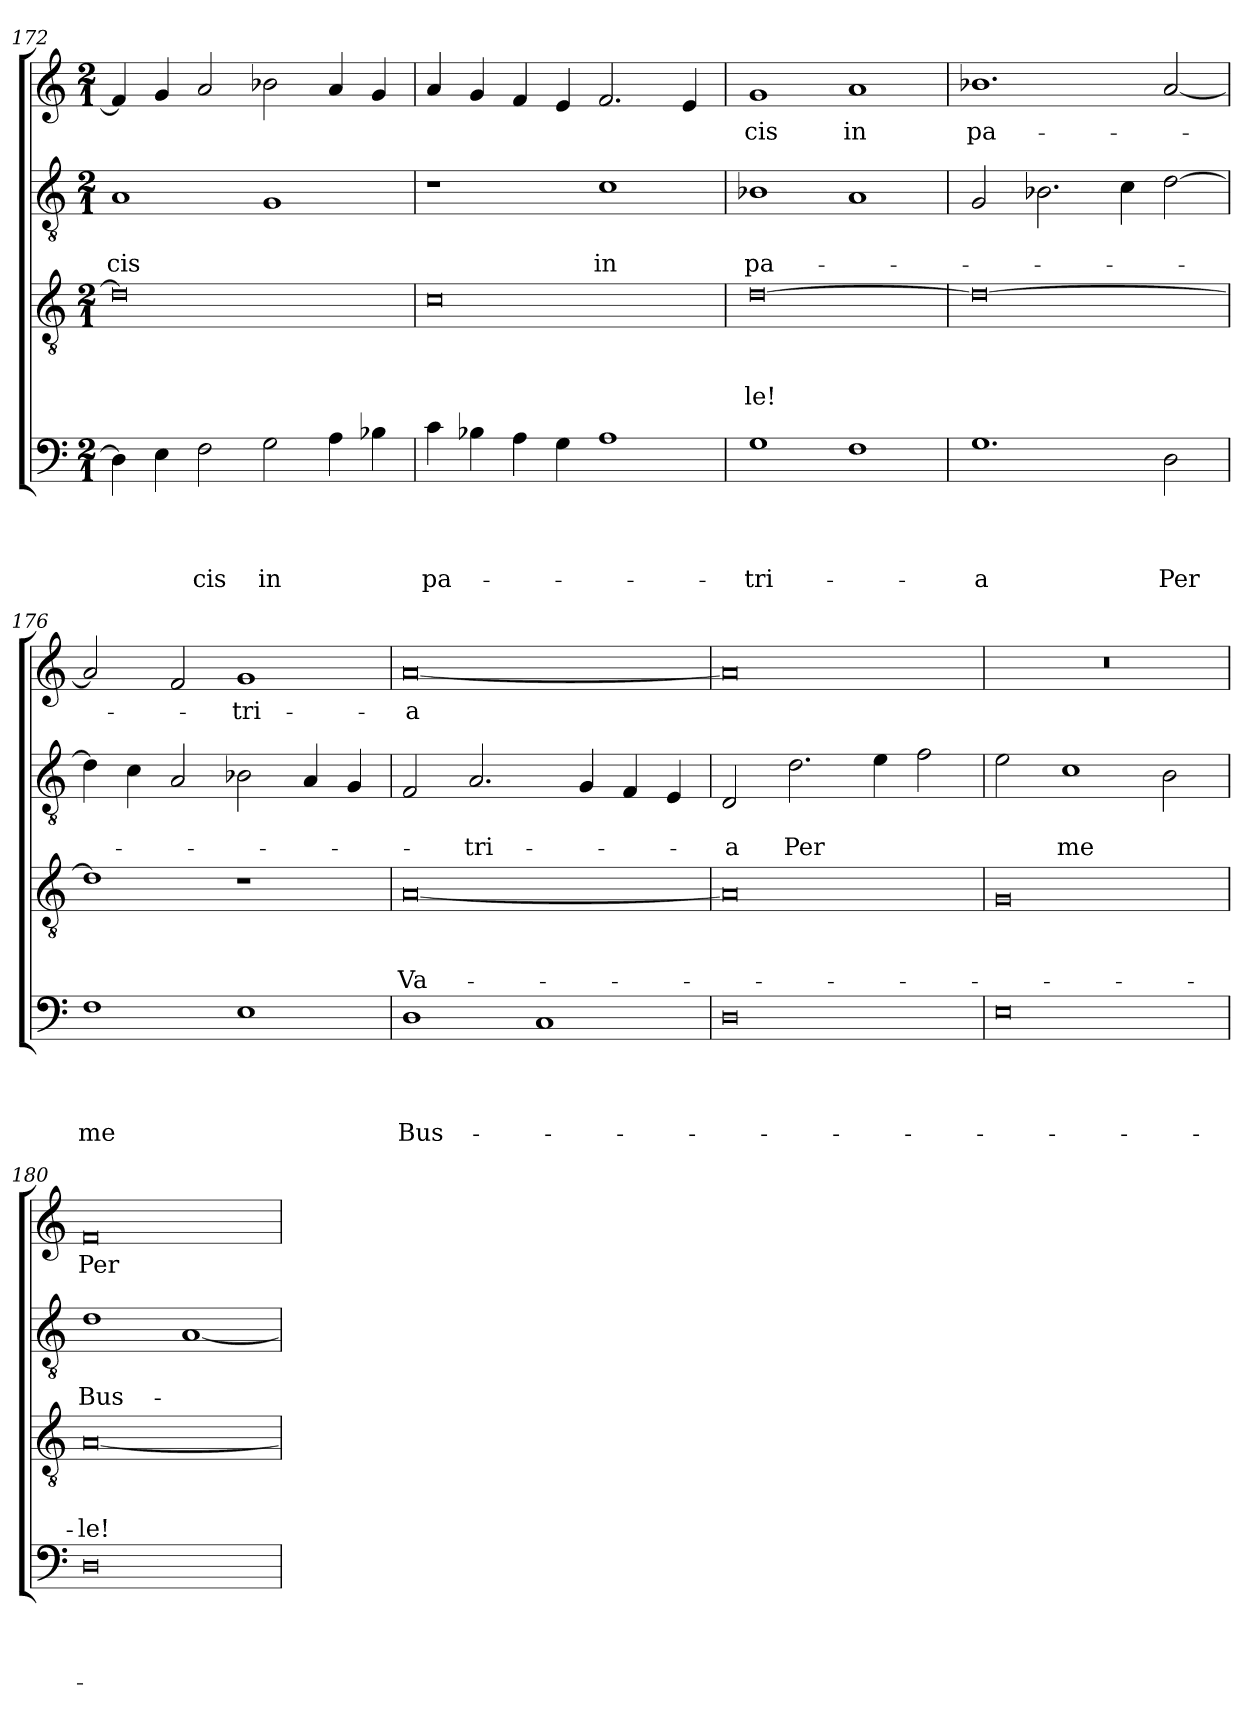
**kern	**text	**text	**text	**text	**kern	**text	**text	**text	**kern	**text	**text	**kern	**text
*part4	*part4	*part4	*part4	*part4	*part3	*part3	*part3	*part3	*part2	*part2	*part2	*part1	*part1
*staff4	*staff4	*staff4	*staff4	*staff4	*staff3	*staff3	*staff3	*staff3	*staff2	*staff2	*staff2	*staff1	*staff1
*clefF4	*	*	*	*	*clefGv2	*	*	*	*clefGv2	*	*	*clefG2	*
*k[]	*	*	*	*	*k[]	*	*	*	*k[]	*	*	*k[]	*
*C:	*	*	*	*	*C:	*	*	*	*C:	*	*	*C:	*
*M2/1	*	*	*	*	*M2/1	*	*	*	*M2/1	*	*	*M2/1	*
=172	=172	=172	=172	=172	=172	=172	=172	=172	=172	=172	=172	=172	=172
!	!	!	!	!	!	!	!	!	!	!	!LO:LY:b	!	!
4D\]	.	.	.	.	0d]	.	.	.	1A	.	-cis	4f/]	.
4E\	.	.	.	.	.	.	.	.	.	.	.	4g/	.
!	!	!	!	!LO:LY:b	!	!	!	!	!	!	!	!	!
2F\	.	.	.	-cis	.	.	.	.	.	.	.	2a/	.
!	!	!	!	!LO:LY:b	!	!	!	!	!	!	!	!	!
2G\	.	.	.	in	.	.	.	.	1G	.	.	2b-\	.
4A\	.	.	.	.	.	.	.	.	.	.	.	4a/	.
4B-\	.	.	.	.	.	.	.	.	.	.	.	4g/	.
!!LO:LB:g=z
=173	=173	=173	=173	=173	=173	=173	=173	=173	=173	=173	=173	=173	=173
!	!	!	!	!LO:LY:b	!	!	!	!	!	!	!	!	!
4c\	.	.	.	pa-	0c	.	.	.	1r	.	.	4a/	.
4B-\	.	.	.	.	.	.	.	.	.	.	.	4g/	.
4A\	.	.	.	.	.	.	.	.	.	.	.	4f/	.
4G\	.	.	.	.	.	.	.	.	.	.	.	4e/	.
!	!	!	!	!	!	!	!	!	!	!	!LO:LY:b	!	!
1A	.	.	.	.	.	.	.	.	1c	.	in	2.f/	.
.	.	.	.	.	.	.	.	.	.	.	.	4e/	.
=174	=174	=174	=174	=174	=174	=174	=174	=174	=174	=174	=174	=174	=174
!	!	!	!	!LO:LY:b	!	!	!	!LO:LY:b	!	!	!LO:LY:b	!	!LO:LY:b
1G	.	.	.	-tri-	[0d	.	.	-le!	1B-	.	pa-	1g	-cis
!	!	!	!	!	!	!	!	!	!	!	!	!	!LO:LY:b
1F	.	.	.	.	.	.	.	.	1A	.	.	1a	in
=175	=175	=175	=175	=175	=175	=175	=175	=175	=175	=175	=175	=175	=175
!	!	!	!	!LO:LY:b	!	!	!	!	!	!	!	!	!LO:LY:b
1.G	.	.	.	-a	0d_	.	.	.	2G/	.	.	1.b-	pa-
.	.	.	.	.	.	.	.	.	2.B-\	.	.	.	.
.	.	.	.	.	.	.	.	.	4c\	.	.	.	.
!	!	!	!	!LO:LY:b	!	!	!	!	!	!	!	!	!
2D\	.	.	.	Per	.	.	.	.	[2d\	.	.	[2a/	.
=176	=176	=176	=176	=176	=176	=176	=176	=176	=176	=176	=176	=176	=176
!	!	!	!	!LO:LY:b	!	!	!	!	!	!	!	!	!
1F	.	.	.	me	1d]	.	.	.	4d\]	.	.	2a/]	.
.	.	.	.	.	.	.	.	.	4c\	.	.	.	.
.	.	.	.	.	.	.	.	.	2A/	.	.	2f/	.
!	!	!	!	!	!	!	!	!	!	!	!	!	!LO:LY:b
1E	.	.	.	.	1r	.	.	.	2B-\	.	.	1g	-tri-
.	.	.	.	.	.	.	.	.	4A/	.	.	.	.
.	.	.	.	.	.	.	.	.	4G/	.	.	.	.
=177	=177	=177	=177	=177	=177	=177	=177	=177	=177	=177	=177	=177	=177
!	!	!	!	!LO:LY:b	!	!	!	!LO:LY:b	!	!	!	!	!LO:LY:b
1D	.	.	.	Bus-	[0A	.	.	Va-	2F/	.	.	[0a	-a
!	!	!	!	!	!	!	!	!	!	!	!LO:LY:b	!	!
.	.	.	.	.	.	.	.	.	2.A/	.	-tri-	.	.
1C	.	.	.	.	.	.	.	.	.	.	.	.	.
.	.	.	.	.	.	.	.	.	4G/	.	.	.	.
.	.	.	.	.	.	.	.	.	4F/	.	.	.	.
.	.	.	.	.	.	.	.	.	4E/	.	.	.	.
=178	=178	=178	=178	=178	=178	=178	=178	=178	=178	=178	=178	=178	=178
!	!	!	!	!	!	!	!	!	!	!	!LO:LY:b	!	!
0D	.	.	.	.	0A]	.	.	.	2D/	.	-a	0a]	.
!	!	!	!	!	!	!	!	!	!	!	!LO:LY:b	!	!
.	.	.	.	.	.	.	.	.	2.d\	.	Per	.	.
.	.	.	.	.	.	.	.	.	4e\	.	.	.	.
.	.	.	.	.	.	.	.	.	2f\	.	.	.	.
!!LO:PB:g=z
=179	=179	=179	=179	=179	=179	=179	=179	=179	=179	=179	=179	=179	=179
0E	.	.	.	.	0G	.	.	.	2e\	.	.	0r	.
!	!	!	!	!	!	!	!	!	!	!	!LO:LY:b	!	!
.	.	.	.	.	.	.	.	.	1c	.	me	.	.
.	.	.	.	.	.	.	.	.	2B\	.	.	.	.
=180	=180	=180	=180	=180	=180	=180	=180	=180	=180	=180	=180	=180	=180
!	!	!	!	!	!	!	!	!LO:LY:b	!	!	!LO:LY:b	!	!LO:LY:b
0D	.	.	.	.	[0A	.	.	-le!	1d	.	Bus-	0f	Per
.	.	.	.	.	.	.	.	.	[1A	.	.	.	.
=	=	=	=	=	=	=	=	=	=	=	=	=	=
*-	*-	*-	*-	*-	*-	*-	*-	*-	*-	*-	*-	*-	*-
